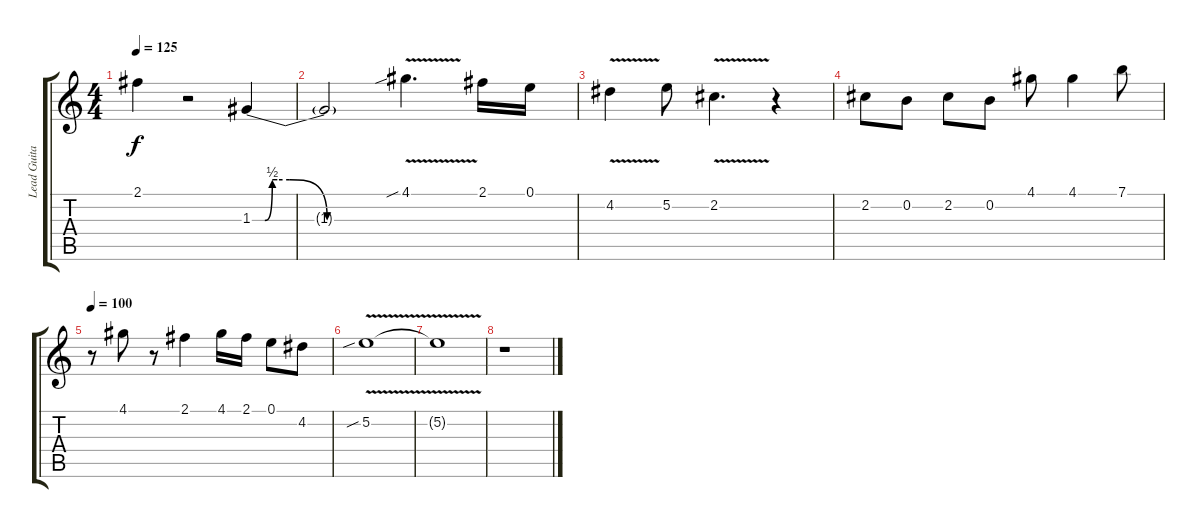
\track ("Lead Guitar" "Lead Guita") {instrument overdrivenguitar}
\staff {score tabs}
\tuning (E4 B3 G3 D3 A2 E2) {hide}
\ts (4 4)
\tempo 125
\clef g2
\ks c
2.1{t}.4{dy f} r.2 1.3{be (custom 0 0 5 0 8 2 10 2 15 2 30 0 45 0 60 0)}.4 |
1.3{t}.2 4.1{v sib}.4{d} 2.1.16 0.1.16 |
4.2{v}.4 5.2.8 2.2{v}.4{d} r.4 |
2.2.8 0.2.8 2.2.8 0.2.8 4.1.8 4.1.4 7.1.8 |
\tempo 100
r.8 4.1.8 r.8 2.1.4 4.1.16 2.1.16 0.1.8 4.2.8 |
5.2{v sib}.1 |
5.2{t}.1 |
r.1
